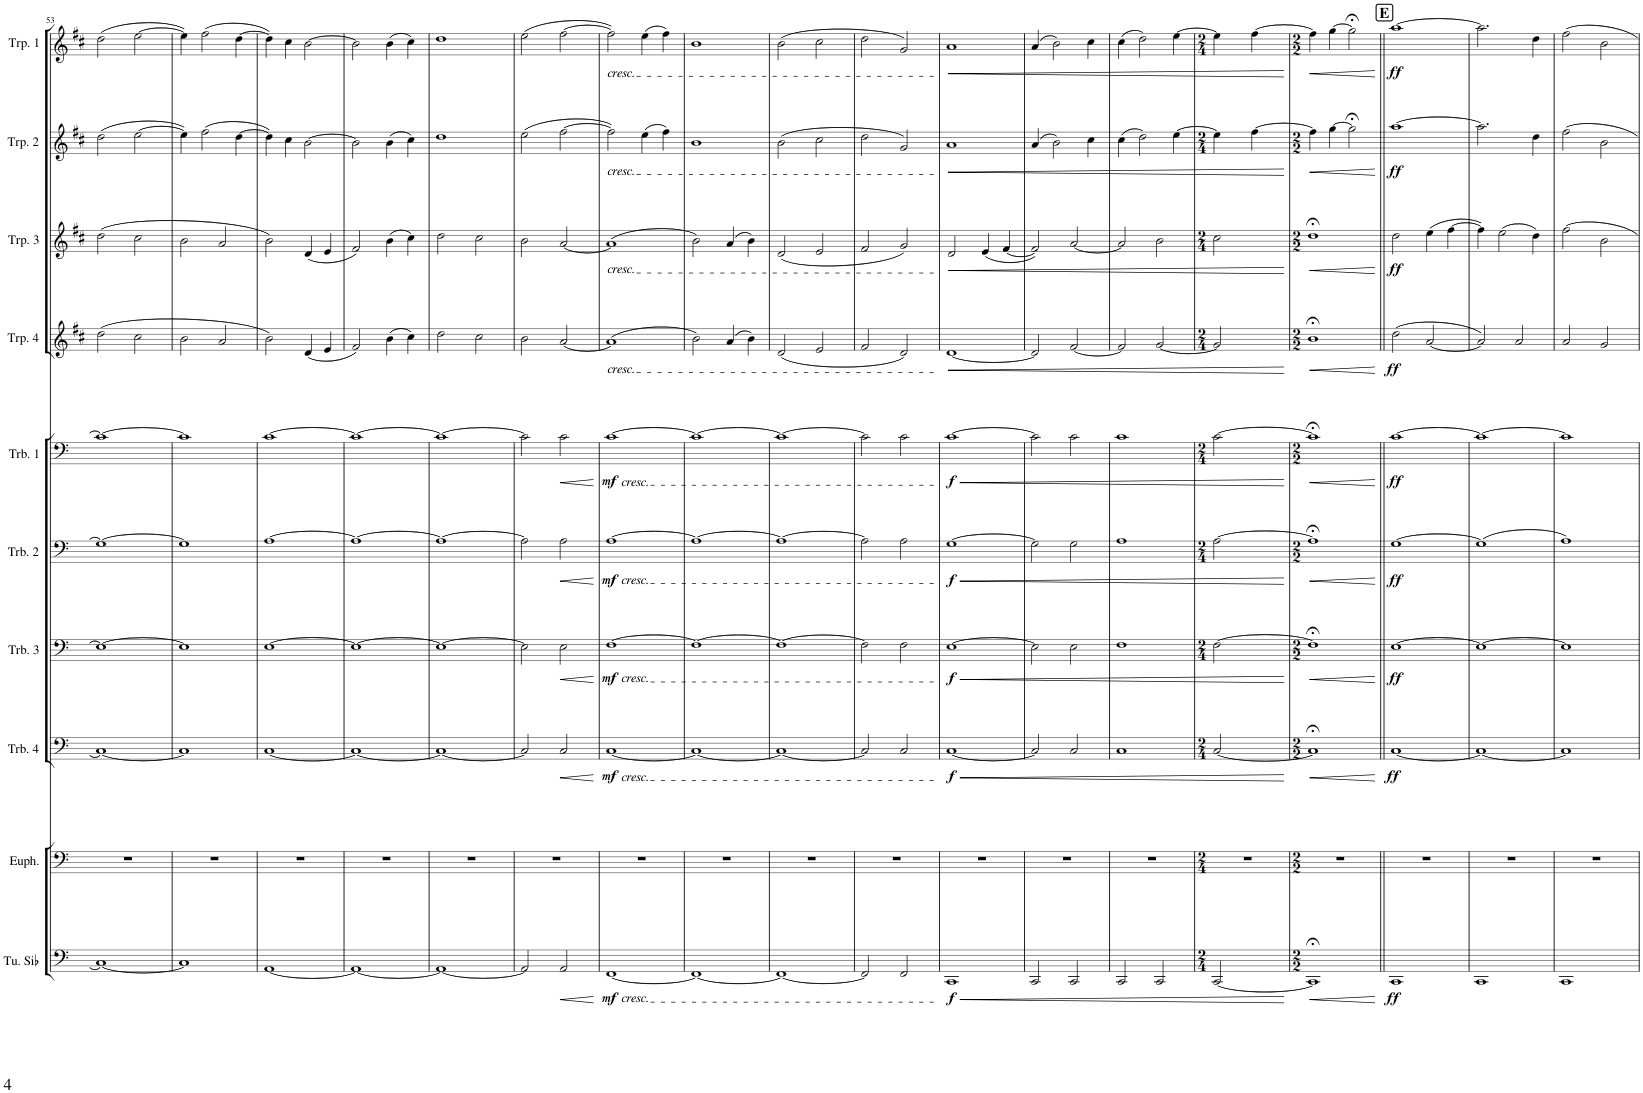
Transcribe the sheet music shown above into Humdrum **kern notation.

**kern	**dynam	**kern	**kern	**dynam	**kern	**dynam	**kern	**dynam	**kern	**dynam	**kern	**dynam	**kern	**dynam	**kern	**dynam	**kern	**dynam
*part10	*part10	*part9	*part8	*part8	*part7	*part7	*part6	*part6	*part5	*part5	*part4	*part4	*part3	*part3	*part2	*part2	*part1	*part1
*staff10	*staff10	*staff9	*staff8	*staff8	*staff7	*staff7	*staff6	*staff6	*staff5	*staff5	*staff4	*staff4	*staff3	*staff3	*staff2	*staff2	*staff1	*staff1
*I"Tuba en Sib	*	*I"Euphonium	*I"Trombone 4	*	*I"Trombone 3	*	*I"Trombone 2	*	*I"Trombone 1	*	*I"Trompette 4	*	*I"Trompette 3	*	*I"Trompette 2	*	*I"Trompette 1	*
*I'Tu. Sib	*	*I'Euph.	*I'Trb. 4	*	*I'Trb. 3	*	*I'Trb. 2	*	*I'Trb. 1	*	*I'Trp. 4	*	*I'Trp. 3	*	*I'Trp. 2	*	*I'Trp. 1	*
!!LO:PB:g=z
*clefF4	*	*clefF4	*clefF4	*	*clefF4	*	*clefF4	*	*clefF4	*	*clefG2	*	*clefG2	*	*clefG2	*	*clefG2	*
*	*	*	*	*	*	*	*	*	*	*	*Trd1c2	*	*Trd1c2	*	*Trd1c2	*	*Trd1c2	*
*k[]	*	*k[]	*k[]	*	*k[]	*	*k[]	*	*k[]	*	*k[f#c#]	*	*k[f#c#]	*	*k[f#c#]	*	*k[f#c#]	*
*M2/2	*	*M2/2	*M2/2	*	*M2/2	*	*M2/2	*	*M2/2	*	*M2/2	*	*M2/2	*	*M2/2	*	*M2/2	*
=53	=53	=53	=53	=53	=53	=53	=53	=53	=53	=53	=53	=53	=53	=53	=53	=53	=53	=53
1C_	.	1r	1C_	.	1E_	.	1G_	.	1c_	.	(2dd\	.	(2dd\	.	(2dd\	.	(2dd\	.
.	.	.	.	.	.	.	.	.	.	.	2cc#\	.	2cc#\	.	[2ee\	.	[2ee\	.
=54	=54	=54	=54	=54	=54	=54	=54	=54	=54	=54	=54	=54	=54	=54	=54	=54	=54	=54
1C]	.	1r	1C]	.	1E]	.	1G]	.	1c]	.	2b\	.	2b\	.	4ee\])	.	4ee\])	.
.	.	.	.	.	.	.	.	.	.	.	.	.	.	.	(2ff#\	.	(2ff#\	.
.	.	.	.	.	.	.	.	.	.	.	2a/	.	2a/	.	.	.	.	.
.	.	.	.	.	.	.	.	.	.	.	.	.	.	.	[4dd\	.	[4dd\	.
=55	=55	=55	=55	=55	=55	=55	=55	=55	=55	=55	=55	=55	=55	=55	=55	=55	=55	=55
[1AA	.	1r	[1C	.	[1E	.	[1A	.	[1c	.	2b\)	.	2b\)	.	4dd\])	.	4dd\])	.
.	.	.	.	.	.	.	.	.	.	.	.	.	.	.	4cc#\	.	4cc#\	.
.	.	.	.	.	.	.	.	.	.	.	(4d/	.	(4d/	.	[2b\	.	[2b\	.
.	.	.	.	.	.	.	.	.	.	.	4e/	.	4e/	.	.	.	.	.
=56	=56	=56	=56	=56	=56	=56	=56	=56	=56	=56	=56	=56	=56	=56	=56	=56	=56	=56
1AA_	.	1r	1C_	.	1E_	.	1A_	.	1c_	.	2f#/)	.	2f#/)	.	2b\]	.	2b\]	.
.	.	.	.	.	.	.	.	.	.	.	(4b\	.	(4b\	.	(4b\	.	(4b\	.
.	.	.	.	.	.	.	.	.	.	.	4cc#\)	.	4cc#\)	.	4cc#\)	.	4cc#\)	.
=57	=57	=57	=57	=57	=57	=57	=57	=57	=57	=57	=57	=57	=57	=57	=57	=57	=57	=57
1AA_	.	1r	1C_	.	1E_	.	1A_	.	1c_	.	2dd\	.	2dd\	.	1dd	.	1dd	.
.	.	.	.	.	.	.	.	.	.	.	2cc#\	.	2cc#\	.	.	.	.	.
=58	=58	=58	=58	=58	=58	=58	=58	=58	=58	=58	=58	=58	=58	=58	=58	=58	=58	=58
2AA/]	.	1r	2C/]	.	2E\]	.	2A\]	.	2c\]	.	2b\	.	2b\	.	(2ee\	.	(2ee\	.
!	!LO:HP:b	!	!	!LO:HP:b	!	!LO:HP:b	!	!LO:HP:b	!	!LO:HP:b	!	!	!	!	!	!	!	!
2AA/	<	.	2C/	<	2E\	<	2A\	<	2c\	<	[2a/	.	[2a/	.	[2ff#\	.	[2ff#\	.
.	[	.	.	[	.	[	.	[	.	[	.	.	.	.	.	.	.	.
=59	=59	=59	=59	=59	=59	=59	=59	=59	=59	=59	=59	=59	=59	=59	=59	=59	=59	=59
!	!	!	!	!	!	!	!	!	!	!	!	!	!	!	!	!	!LO:TX:b:i:t=cresc.	!
!	!	!	!	!	!	!	!	!	!	!	!	!	!	!	!LO:TX:b:i:t=cresc.	!	!	!
!	!	!	!	!	!	!	!	!	!	!	!	!	!LO:TX:b:i:t=cresc.	!	!	!	!	!
!	!	!	!	!	!	!	!	!	!	!	!LO:TX:b:i:t=cresc.	!	!	!	!	!	!	!
!	!	!	!	!	!	!	!	!	!LO:TX:b:i:t=cresc.	!	!	!	!	!	!	!	!	!
!	!	!	!	!	!	!	!LO:TX:b:i:t=cresc.	!	!	!	!	!	!	!	!	!	!	!
!	!	!	!	!	!LO:TX:b:i:t=cresc.	!	!	!	!	!	!	!	!	!	!	!	!	!
!	!	!	!LO:TX:b:i:t=cresc.	!	!	!	!	!	!	!	!	!	!	!	!	!	!	!
!LO:TX:b:i:t=cresc.	!	!	!	!	!	!	!	!	!	!	!	!	!	!	!	!	!	!
!	!LO:DY:b	!	!	!LO:DY:b	!	!LO:DY:b	!	!LO:DY:b	!	!LO:DY:b	!	!	!	!	!	!	!	!
[1FF	mf	1r	[1C	mf	[1F	mf	[1A	mf	[1c	mf	(1a]	.	(1a]	.	2ff#\])	.	2ff#\])	.
.	.	.	.	.	.	.	.	.	.	.	.	.	.	.	(4ee\	.	(4ee\	.
.	.	.	.	.	.	.	.	.	.	.	.	.	.	.	4ff#\)	.	4ff#\)	.
=60	=60	=60	=60	=60	=60	=60	=60	=60	=60	=60	=60	=60	=60	=60	=60	=60	=60	=60
1FF_	.	1r	1C_	.	1F_	.	1A_	.	1c_	.	2b\)	.	2b\)	.	1b	.	1b	.
.	.	.	.	.	.	.	.	.	.	.	(4a/	.	(4a/	.	.	.	.	.
.	.	.	.	.	.	.	.	.	.	.	4b\)	.	4b\)	.	.	.	.	.
=61	=61	=61	=61	=61	=61	=61	=61	=61	=61	=61	=61	=61	=61	=61	=61	=61	=61	=61
1FF_	.	1r	1C_	.	1F_	.	1A_	.	1c_	.	(2d/	.	(2d/	.	(2b\	.	(2b\	.
.	.	.	.	.	.	.	.	.	.	.	2e/	.	2e/	.	2cc#\	.	2cc#\	.
=62	=62	=62	=62	=62	=62	=62	=62	=62	=62	=62	=62	=62	=62	=62	=62	=62	=62	=62
2FF/]	.	1r	2C/]	.	2F\]	.	2A\]	.	2c\]	.	2f#/	.	2f#/	.	2dd\	.	2dd\	.
2FF/	.	.	2C/	.	2F\	.	2A\	.	2c\	.	2d/)	.	2g/)	.	2g/)	.	2g/)	.
=63	=63	=63	=63	=63	=63	=63	=63	=63	=63	=63	=63	=63	=63	=63	=63	=63	=63	=63
!	!LO:HP:b	!	!	!LO:HP:b	!	!LO:HP:b	!	!LO:HP:b	!	!LO:HP:b	!	!LO:HP:b	!	!LO:HP:b	!	!LO:HP:b	!	!LO:HP:b
!	!LO:DY:n=1:b	!	!	!LO:DY:n=1:b	!	!LO:DY:n=1:b	!	!LO:DY:n=1:b	!	!LO:DY:n=1:b	!	!	!	!	!	!	!	!
1CC	< f	1r	[1C	< f	[1E	< f	[1G	< f	[1c	< f	[1d	<	2d/	<	1a	<	1a	<
.	.	.	.	.	.	.	.	.	.	.	.	.	(4e/	.	.	.	.	.
.	.	.	.	.	.	.	.	.	.	.	.	.	[4f#/	.	.	.	.	.
=64	=64	=64	=64	=64	=64	=64	=64	=64	=64	=64	=64	=64	=64	=64	=64	=64	=64	=64
2CC/	.	1r	2C/]	.	2E\]	.	2G\]	.	2c\]	.	2d/]	.	2f#/])	.	(4a/	.	(4a/	.
.	.	.	.	.	.	.	.	.	.	.	.	.	.	.	2b\)	.	2b\)	.
2CC/	.	.	2C/	.	2E\	.	2G\	.	2c\	.	[2f#/	.	[2a/	.	.	.	.	.
.	.	.	.	.	.	.	.	.	.	.	.	.	.	.	4cc#\	.	4cc#\	.
=65	=65	=65	=65	=65	=65	=65	=65	=65	=65	=65	=65	=65	=65	=65	=65	=65	=65	=65
2CC/	.	1r	1C	.	1F	.	1A	.	1c	.	2f#/]	.	2a/]	.	(4cc#\	.	(4cc#\	.
.	.	.	.	.	.	.	.	.	.	.	.	.	.	.	2dd\)	.	2dd\)	.
2CC/	.	.	.	.	.	.	.	.	.	.	[2g/	.	2b\	.	.	.	.	.
.	.	.	.	.	.	.	.	.	.	.	.	.	.	.	[4ee\	.	[4ee\	.
=66	=66	=66	=66	=66	=66	=66	=66	=66	=66	=66	=66	=66	=66	=66	=66	=66	=66	=66
*M2/4	*	*M2/4	*M2/4	*	*M2/4	*	*M2/4	*	*M2/4	*	*M2/4	*	*M2/4	*	*M2/4	*	*M2/4	*
[2CC/	.	2r	[2C/	.	[2F\	.	[2A\	.	[2c\	.	2g/]	.	2cc#\	.	4ee\]	.	4ee\]	.
.	.	.	.	.	.	.	.	.	.	.	.	.	.	.	[4ff#\	.	[4ff#\	.
.	[	.	.	[	.	[	.	[	.	[	.	[	.	[	.	[	.	[
=67	=67	=67	=67	=67	=67	=67	=67	=67	=67	=67	=67	=67	=67	=67	=67	=67	=67	=67
*M2/2	*	*M2/2	*M2/2	*	*M2/2	*	*M2/2	*	*M2/2	*	*M2/2	*	*M2/2	*	*M2/2	*	*M2/2	*
!	!LO:HP:b	!	!	!LO:HP:b	!	!LO:HP:b	!	!LO:HP:b	!	!LO:HP:b	!	!LO:HP:b	!	!LO:HP:b	!	!LO:HP:b	!	!LO:HP:b
1CC;<]	<	1r	1C;<]	<	1F;<]	<	1A;<]	<	1c;<]	<	1b;<	<	1dd;<	<	4ff#\]	<	4ff#\]	<
.	.	.	.	.	.	.	.	.	.	.	.	.	.	.	[4gg\	.	[4gg\	.
.	.	.	.	.	.	.	.	.	.	.	.	.	.	.	2gg;<\]	.	2gg;<\]	.
.	[	.	.	[	.	[	.	[	.	[	.	[	.	[	.	[	.	[
!!LO:REH:place=s1:a:B:cj:fs=14:t=E
=68||	=68||	=68||	=68||	=68||	=68||	=68||	=68||	=68||	=68||	=68||	=68||	=68||	=68||	=68||	=68||	=68||	=68||	=68||
!	!LO:DY:b	!	!	!LO:DY:b	!	!LO:DY:b	!	!LO:DY:b	!	!LO:DY:b	!	!LO:DY:b	!	!LO:DY:b	!	!LO:DY:b	!	!LO:DY:b
1CC	ff	1r	[1C	ff	[1E	ff	[1G	ff	[1c	ff	(2dd\	ff	2dd\	ff	[1aa	ff	[1aa	ff
.	.	.	.	.	.	.	.	.	.	.	[2a/	.	(4ee\	.	.	.	.	.
.	.	.	.	.	.	.	.	.	.	.	.	.	[4ff#\	.	.	.	.	.
=69	=69	=69	=69	=69	=69	=69	=69	=69	=69	=69	=69	=69	=69	=69	=69	=69	=69	=69
1CC	.	1r	1C_	.	1E_	.	(1G]	.	1c_	.	2a/])	.	4ff#\])	.	2.aa\]	.	2.aa\]	.
.	.	.	.	.	.	.	.	.	.	.	.	.	(2ee\	.	.	.	.	.
.	.	.	.	.	.	.	.	.	.	.	2a/	.	.	.	.	.	.	.
.	.	.	.	.	.	.	.	.	.	.	.	.	4dd\)	.	4dd\	.	4dd\	.
=70	=70	=70	=70	=70	=70	=70	=70	=70	=70	=70	=70	=70	=70	=70	=70	=70	=70	=70
1CC	.	1r	1C]	.	1E]	.	1A)	.	1c]	.	2a/	.	2ff#\	.	2ff#\	.	2ff#\	.
.	.	.	.	.	.	.	.	.	.	.	2g/	.	2b\	.	2b\	.	2b\	.
=	=	=	=	=	=	=	=	=	=	=	=	=	=	=	=	=	=	=
*-	*-	*-	*-	*-	*-	*-	*-	*-	*-	*-	*-	*-	*-	*-	*-	*-	*-	*-
